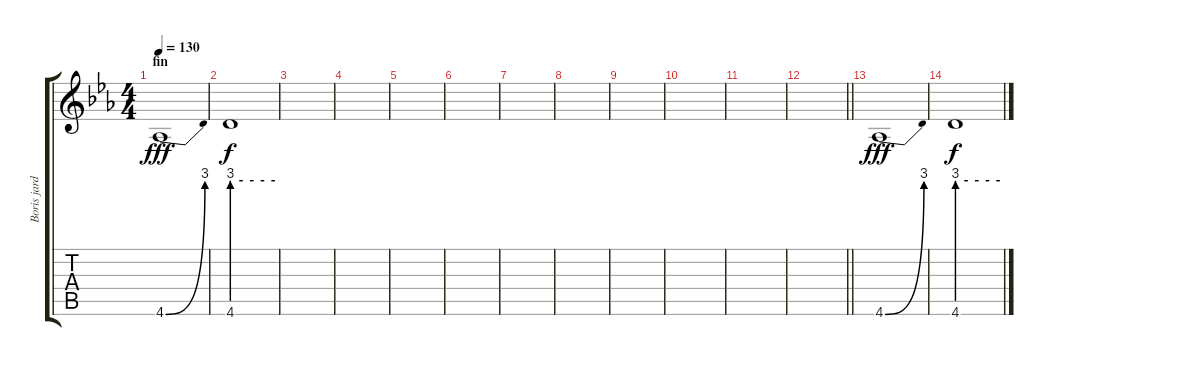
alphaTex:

\track ("Boris jardel " "Boris jard") {instrument overdrivenguitar}
\staff {score tabs}
\tuning (E4 B3 G3 D3 A2 E2) {hide}
\ts (4 4)
\section ("" "fin")
\tempo 130
\clef g2
\ks eb
4.6{be (bend 0 0 60 12)}.1{dy fff volume 16} |
4.6{be (custom 0 12 15 12 30 12 45 12 60 12)}.1{dy f} |
|
|
|
|
|
|
|
|
|
\barLineRight lightlight
|
4.6{be (bend 0 0 60 12)}.1{dy fff} |
4.6{be (custom 0 12 15 12 30 12 45 12 60 12)}.1{dy f}
